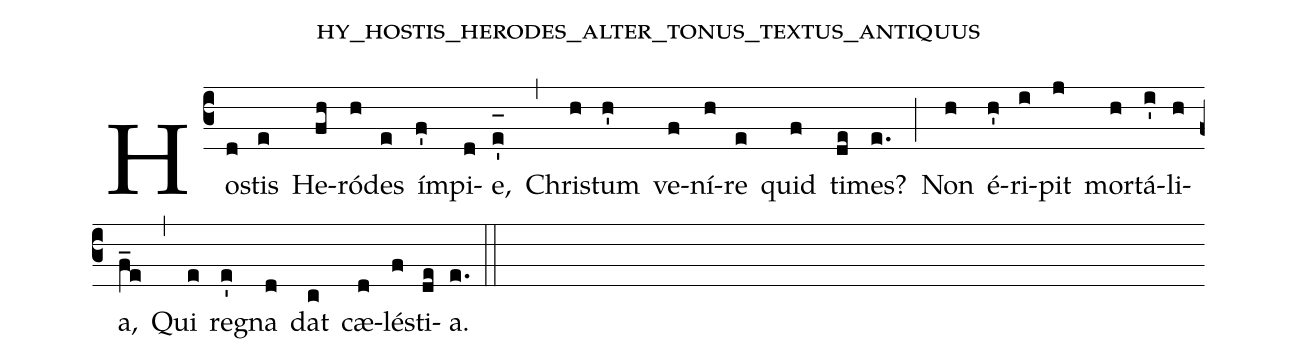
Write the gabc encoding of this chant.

name: hy_hostis_herodes_alter_tonus_textus_antiquus;
%%
(c3)Ho(d)stis(e) He(fh)ró(h)des(e) ím(f')pi(d)e,(e'_[oh:h]) (,)
Chri(h)stum(h') ve(f)ní(h)re(e) quid(f) ti(de)mes?(e.) (;)
Non(h) é(h')ri(i)pit(j) mor(h)tá(i')li(h)a,(f_e) (,)
Qui(e) re(e')gna(d) dat(c) cæ(d)lé(f)sti(de)a.(e.) (::)

%2. I(d)bant(e) ma(fh)gi,(h) quam(e) ví(f')de(d)rant,(e'_[oh:h]) (,)
%Stel(h)lam(h') se(f)quén(h)tes(e) prǽ(f)vi(de)am:(e.) (;)
%Lu(h)men(h') re(i)quí(j)runt(h) lú(i')mi(h)ne:(f_e) (,)
%De(e)um(e') fa(d)tén(c)tur(d) mú(f)ne(de)re.(e.) (::)
%
%3. La(d)vá(e)cra(fh) pu(h)ri(e) gúr(f')gi(d)tis(e'_[oh:h]) (,)
%Cæ(h)lé(h')stis(f) A(h)gnus(e) át(f)ti(de)git:(e.) (;)
%Pec(h)cá(h')ta,(i) quæ(j) non(h) dé(i')tu(h)lit,(f_e) (,)
%Nos(e) a(e')blu(d)én(c)do(d) sú(f)stu(de)lit.(e.) (::)
%
%4. No(d)vum(e) ge(fh)nus(h) po(e)tén(f')ti(d)æ:(e'_[oh:h]) (,)
%A(h)quæ(h') ru(f)bé(h)scunt(e) hý(f)dri(de)æ,(e.) (;)
%Vi(h)núm(h')que(i) jus(j)sa(h) fún(i')de(h)re,(f_e) (,)
%Mu(e)tá(e')vit(d) un(c)da(d) o(d)rí(f)gi(de)nem.(e.) (::)
%
%5. Gló(d)ri(e)a(fh) ti(h)bi,(e) Dó(f')mi(d)ne,(e'_[oh:h]) (,)
%Qui(h) ap(h)pa(h')ru(f)í(h)sti(e) hó(f)di(de)e,(e.) (;)
%Cum(h) Pa(h')tre,(h) et(i) San(j)cto(h) Spí(i')ri(h)tu,(f_e)  (,)
%In(e) sem(e')pi(d)tér(c)na(d) sǽ(f)cu(de)la.(e.) (::)
%A(efe)men.(de..) (::)
